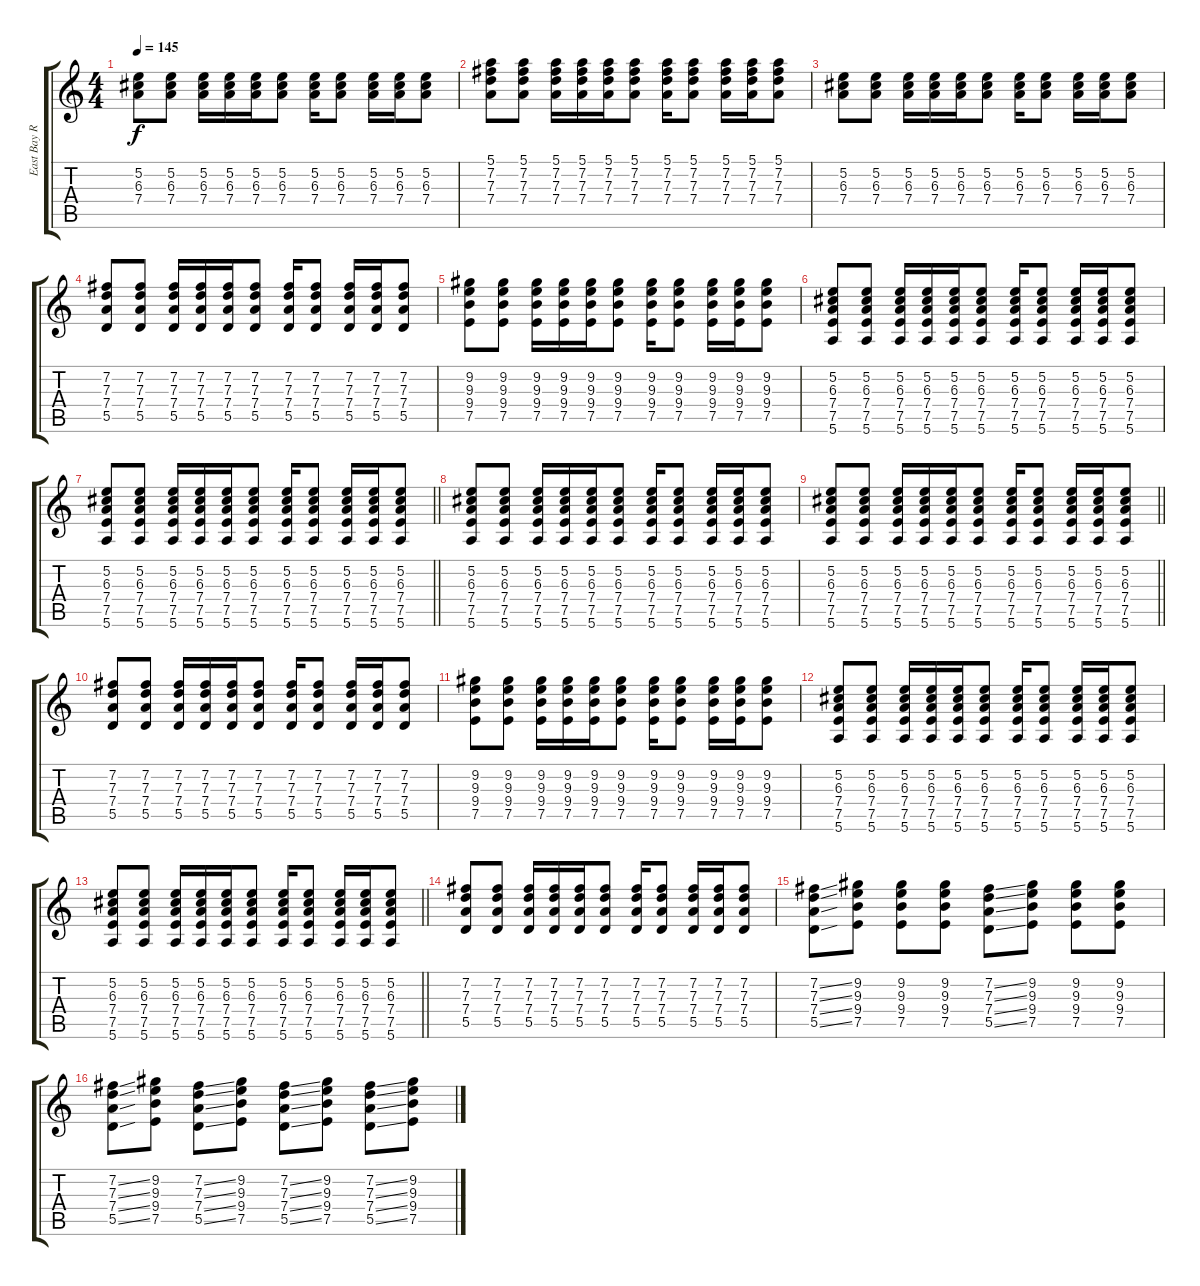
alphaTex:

\track ("East Bay Ray" "East Bay R") {instrument overdrivenguitar}
\staff {score tabs}
\tuning (E4 B3 G3 D3 A2 E2) {hide}
\ts (4 4)
\tempo 145
\clef g2
\ks c
(5.2 6.3 7.4).8{dy f} (5.2 6.3 7.4).8 (5.2 6.3 7.4).16 (5.2 6.3 7.4).16 (5.2 6.3 7.4).16 (5.2 6.3 7.4).8 (5.2 6.3 7.4).16 (5.2 6.3 7.4).8 (5.2 6.3 7.4).16 (5.2 6.3 7.4).16 (5.2 6.3 7.4).8 |
(5.1 7.2 7.3 7.4).8 (5.1 7.2 7.3 7.4).8 (5.1 7.2 7.3 7.4).16 (5.1 7.2 7.3 7.4).16 (5.1 7.2 7.3 7.4).16 (5.1 7.2 7.3 7.4).8 (5.1 7.2 7.3 7.4).16 (5.1 7.2 7.3 7.4).8 (5.1 7.2 7.3 7.4).16 (5.1 7.2 7.3 7.4).16 (5.1 7.2 7.3 7.4).8 |
(5.2 6.3 7.4).8 (5.2 6.3 7.4).8 (5.2 6.3 7.4).16 (5.2 6.3 7.4).16 (5.2 6.3 7.4).16 (5.2 6.3 7.4).8 (5.2 6.3 7.4).16 (5.2 6.3 7.4).8 (5.2 6.3 7.4).16 (5.2 6.3 7.4).16 (5.2 6.3 7.4).8 |
(7.2 7.3 7.4 5.5).8 (7.2 7.3 7.4 5.5).8 (7.2 7.3 7.4 5.5).16 (7.2 7.3 7.4 5.5).16 (7.2 7.3 7.4 5.5).16 (7.2 7.3 7.4 5.5).8 (7.2 7.3 7.4 5.5).16 (7.2 7.3 7.4 5.5).8 (7.2 7.3 7.4 5.5).16 (7.2 7.3 7.4 5.5).16 (7.2 7.3 7.4 5.5).8 |
(9.2 9.3 9.4 7.5).8 (9.2 9.3 9.4 7.5).8 (9.2 9.3 9.4 7.5).16 (9.2 9.3 9.4 7.5).16 (9.2 9.3 9.4 7.5).16 (9.2 9.3 9.4 7.5).8 (9.2 9.3 9.4 7.5).16 (9.2 9.3 9.4 7.5).8 (9.2 9.3 9.4 7.5).16 (9.2 9.3 9.4 7.5).16 (9.2 9.3 9.4 7.5).8 |
(5.2 6.3 7.4 7.5 5.6).8 (5.2 6.3 7.4 7.5 5.6).8 (5.2 6.3 7.4 7.5 5.6).16 (5.2 6.3 7.4 7.5 5.6).16 (5.2 6.3 7.4 7.5 5.6).16 (5.2 6.3 7.4 7.5 5.6).8 (5.2 6.3 7.4 7.5 5.6).16 (5.2 6.3 7.4 7.5 5.6).8 (5.2 6.3 7.4 7.5 5.6).16 (5.2 6.3 7.4 7.5 5.6).16 (5.2 6.3 7.4 7.5 5.6).8 |
\barLineRight lightlight
(5.2 6.3 7.4 7.5 5.6).8 (5.2 6.3 7.4 7.5 5.6).8 (5.2 6.3 7.4 7.5 5.6).16 (5.2 6.3 7.4 7.5 5.6).16 (5.2 6.3 7.4 7.5 5.6).16 (5.2 6.3 7.4 7.5 5.6).8 (5.2 6.3 7.4 7.5 5.6).16 (5.2 6.3 7.4 7.5 5.6).8 (5.2 6.3 7.4 7.5 5.6).16 (5.2 6.3 7.4 7.5 5.6).16 (5.2 6.3 7.4 7.5 5.6).8 |
(5.2 6.3 7.4 7.5 5.6).8 (5.2 6.3 7.4 7.5 5.6).8 (5.2 6.3 7.4 7.5 5.6).16 (5.2 6.3 7.4 7.5 5.6).16 (5.2 6.3 7.4 7.5 5.6).16 (5.2 6.3 7.4 7.5 5.6).8 (5.2 6.3 7.4 7.5 5.6).16 (5.2 6.3 7.4 7.5 5.6).8 (5.2 6.3 7.4 7.5 5.6).16 (5.2 6.3 7.4 7.5 5.6).16 (5.2 6.3 7.4 7.5 5.6).8 |
\barLineRight lightlight
(5.2 6.3 7.4 7.5 5.6).8 (5.2 6.3 7.4 7.5 5.6).8 (5.2 6.3 7.4 7.5 5.6).16 (5.2 6.3 7.4 7.5 5.6).16 (5.2 6.3 7.4 7.5 5.6).16 (5.2 6.3 7.4 7.5 5.6).8 (5.2 6.3 7.4 7.5 5.6).16 (5.2 6.3 7.4 7.5 5.6).8 (5.2 6.3 7.4 7.5 5.6).16 (5.2 6.3 7.4 7.5 5.6).16 (5.2 6.3 7.4 7.5 5.6).8 |
(7.2 7.3 7.4 5.5).8 (7.2 7.3 7.4 5.5).8 (7.2 7.3 7.4 5.5).16 (7.2 7.3 7.4 5.5).16 (7.2 7.3 7.4 5.5).16 (7.2 7.3 7.4 5.5).8 (7.2 7.3 7.4 5.5).16 (7.2 7.3 7.4 5.5).8 (7.2 7.3 7.4 5.5).16 (7.2 7.3 7.4 5.5).16 (7.2 7.3 7.4 5.5).8 |
(9.2 9.3 9.4 7.5).8 (9.2 9.3 9.4 7.5).8 (9.2 9.3 9.4 7.5).16 (9.2 9.3 9.4 7.5).16 (9.2 9.3 9.4 7.5).16 (9.2 9.3 9.4 7.5).8 (9.2 9.3 9.4 7.5).16 (9.2 9.3 9.4 7.5).8 (9.2 9.3 9.4 7.5).16 (9.2 9.3 9.4 7.5).16 (9.2 9.3 9.4 7.5).8 |
(5.2 6.3 7.4 7.5 5.6).8 (5.2 6.3 7.4 7.5 5.6).8 (5.2 6.3 7.4 7.5 5.6).16 (5.2 6.3 7.4 7.5 5.6).16 (5.2 6.3 7.4 7.5 5.6).16 (5.2 6.3 7.4 7.5 5.6).8 (5.2 6.3 7.4 7.5 5.6).16 (5.2 6.3 7.4 7.5 5.6).8 (5.2 6.3 7.4 7.5 5.6).16 (5.2 6.3 7.4 7.5 5.6).16 (5.2 6.3 7.4 7.5 5.6).8 |
\barLineRight lightlight
(5.2 6.3 7.4 7.5 5.6).8 (5.2 6.3 7.4 7.5 5.6).8 (5.2 6.3 7.4 7.5 5.6).16 (5.2 6.3 7.4 7.5 5.6).16 (5.2 6.3 7.4 7.5 5.6).16 (5.2 6.3 7.4 7.5 5.6).8 (5.2 6.3 7.4 7.5 5.6).16 (5.2 6.3 7.4 7.5 5.6).8 (5.2 6.3 7.4 7.5 5.6).16 (5.2 6.3 7.4 7.5 5.6).16 (5.2 6.3 7.4 7.5 5.6).8 |
(7.2 7.3 7.4 5.5).8 (7.2 7.3 7.4 5.5).8 (7.2 7.3 7.4 5.5).16 (7.2 7.3 7.4 5.5).16 (7.2 7.3 7.4 5.5).16 (7.2 7.3 7.4 5.5).8 (7.2 7.3 7.4 5.5).16 (7.2 7.3 7.4 5.5).8 (7.2 7.3 7.4 5.5).16 (7.2 7.3 7.4 5.5).16 (7.2 7.3 7.4 5.5).8 |
(7.2{ss} 7.3{ss} 7.4{ss} 5.5{ss}).8 (9.2 9.3 9.4 7.5).8 (9.2 9.3 9.4 7.5).8 (9.2 9.3 9.4 7.5).8 (7.2{ss} 7.3{ss} 7.4{ss} 5.5{ss}).8 (9.2 9.3 9.4 7.5).8 (9.2 9.3 9.4 7.5).8 (9.2 9.3 9.4 7.5).8 |
(7.2{ss} 7.3{ss} 7.4{ss} 5.5{ss}).8 (9.2 9.3 9.4 7.5).8 (7.2{ss} 7.3{ss} 7.4{ss} 5.5{ss}).8 (9.2 9.3 9.4 7.5).8 (7.2{ss} 7.3{ss} 7.4{ss} 5.5{ss}).8 (9.2 9.3 9.4 7.5).8 (7.2{ss} 7.3{ss} 7.4{ss} 5.5{ss}).8 (9.2 9.3 9.4 7.5).8
